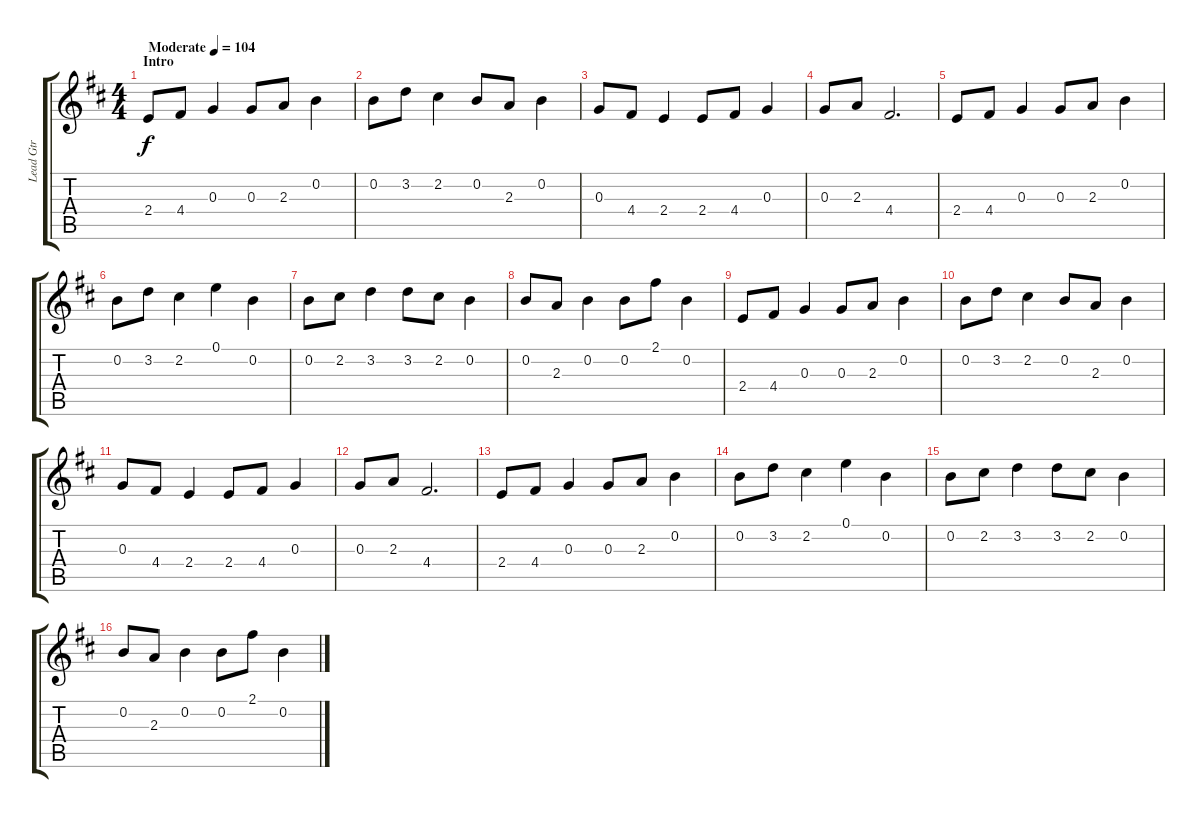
\track ("Lead Gtr" "Lead Gtr") {instrument acousticguitarsteel}
\staff {score tabs}
\tuning (E4 B3 G3 D3 A2 E2) {hide}
\ts (4 4)
\section ("" "Intro")
\tempo (104 "Moderate")
\clef g2
\ks d
2.4.8{dy f instrument acousticguitarsteel} 4.4.8 0.3.4 0.3.8 2.3.8 0.2.4 |
0.2.8 3.2.8 2.2.4 0.2.8 2.3.8 0.2.4 |
0.3.8 4.4.8 2.4.4 2.4.8 4.4.8 0.3.4 |
0.3.8 2.3.8 4.4.2{d} |
2.4.8 4.4.8 0.3.4 0.3.8 2.3.8 0.2.4 |
0.2.8 3.2.8 2.2.4 0.1.4 0.2.4 |
0.2.8 2.2.8 3.2.4 3.2.8 2.2.8 0.2.4 |
0.2.8 2.3.8 0.2.4 0.2.8 2.1.8 0.2.4 |
2.4.8 4.4.8 0.3.4 0.3.8 2.3.8 0.2.4 |
0.2.8 3.2.8 2.2.4 0.2.8 2.3.8 0.2.4 |
0.3.8 4.4.8 2.4.4 2.4.8 4.4.8 0.3.4 |
0.3.8 2.3.8 4.4.2{d} |
2.4.8 4.4.8 0.3.4 0.3.8 2.3.8 0.2.4 |
0.2.8 3.2.8 2.2.4 0.1.4 0.2.4 |
0.2.8 2.2.8 3.2.4 3.2.8 2.2.8 0.2.4 |
0.2.8 2.3.8 0.2.4 0.2.8 2.1.8 0.2.4
